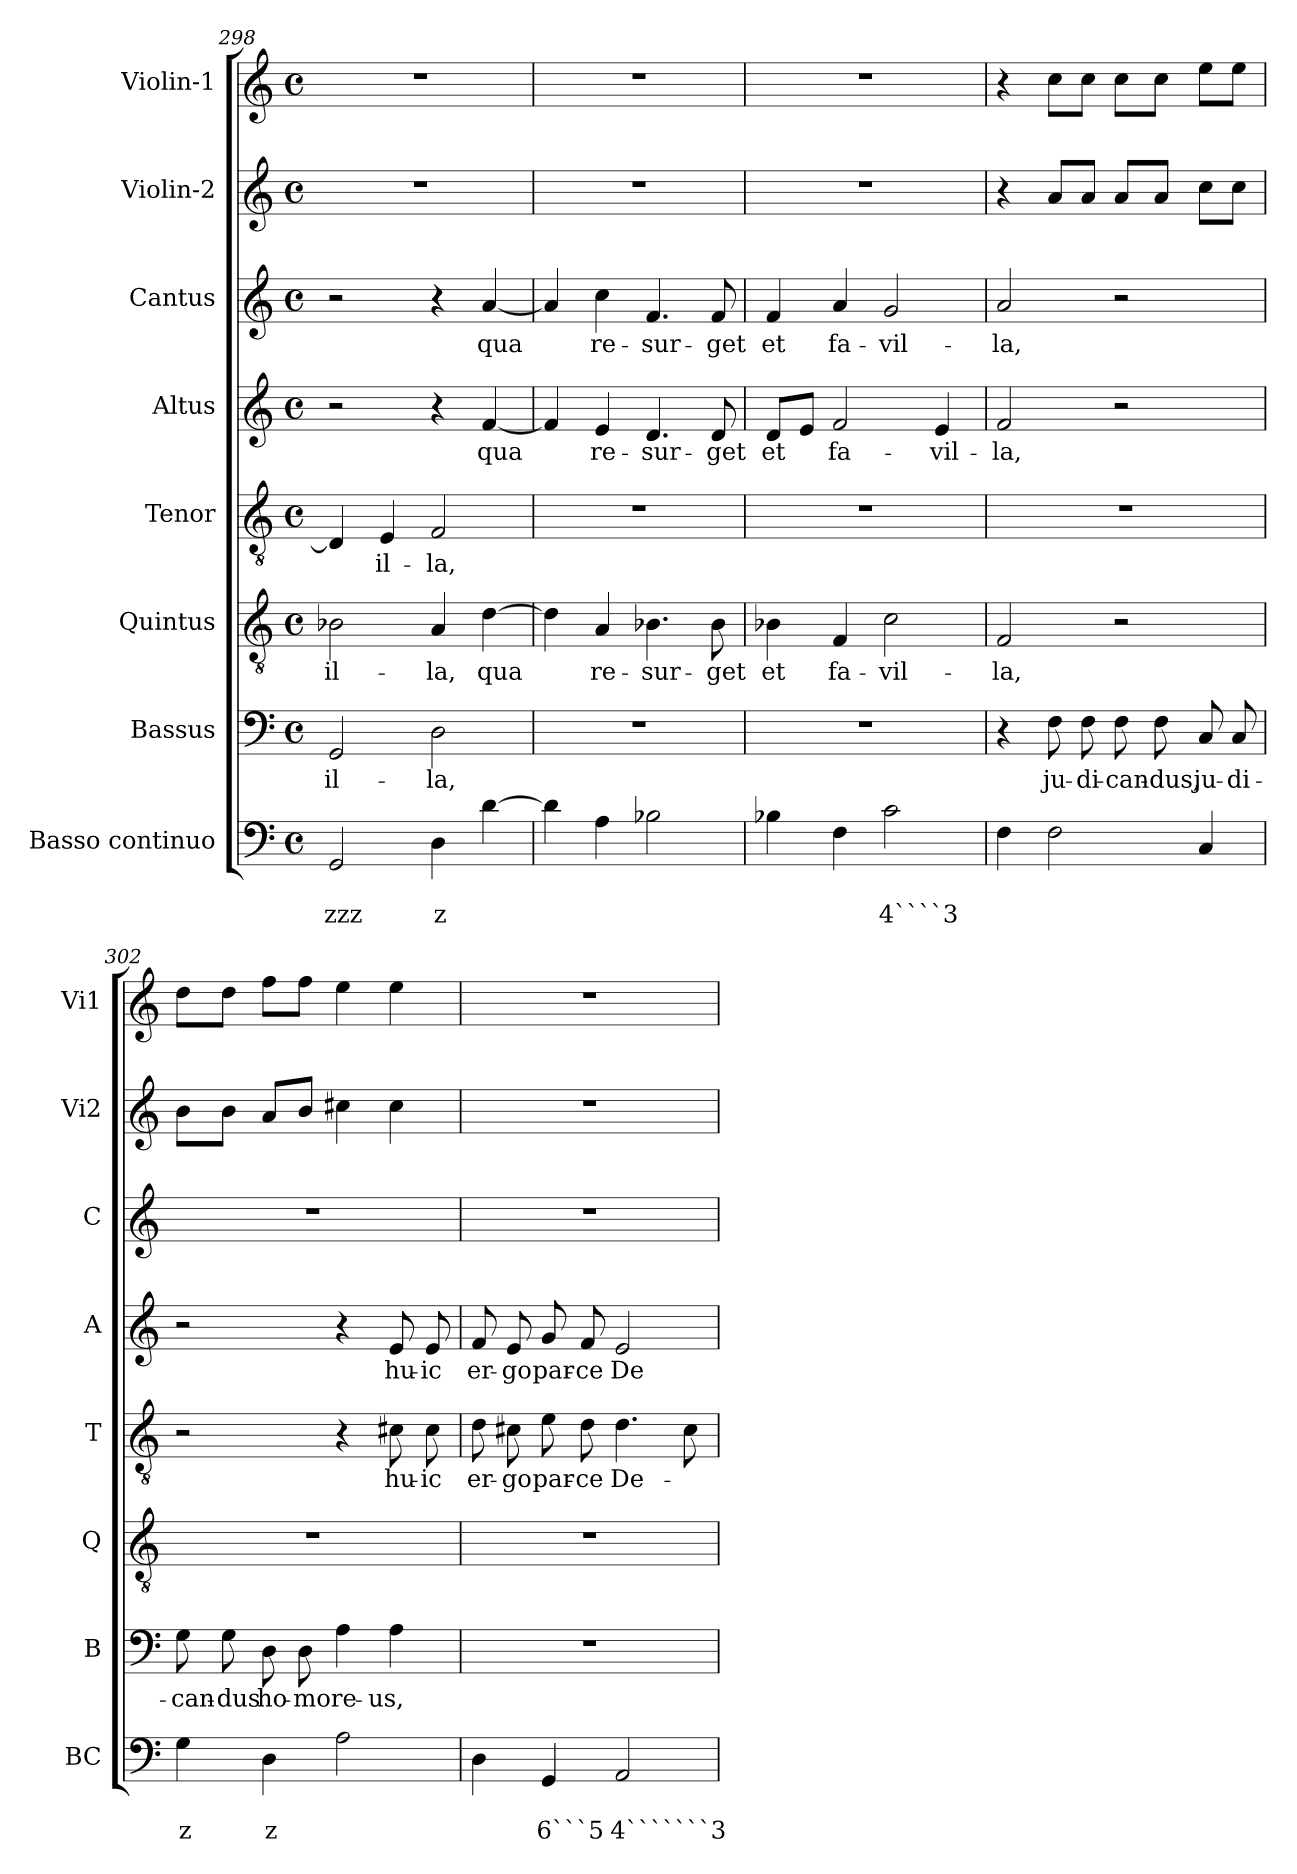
**kern	**text	**text	**kern	**text	**kern	**text	**kern	**text	**kern	**text	**kern	**text	**kern	**kern
*part8	*part8	*part8	*part7	*part7	*part6	*part6	*part5	*part5	*part4	*part4	*part3	*part3	*part2	*part1
*staff8	*staff8	*staff8	*staff7	*staff7	*staff6	*staff6	*staff5	*staff5	*staff4	*staff4	*staff3	*staff3	*staff2	*staff1
*I"Basso continuo	*	*	*I"Bassus	*	*I"Quintus	*	*I"Tenor	*	*I"Altus	*	*I"Cantus	*	*I"Violin-2	*I"Violin-1
*I'BC	*	*	*I'B	*	*I'Q	*	*I'T	*	*I'A	*	*I'C	*	*I'Vi2	*I'Vi1
*clefF4	*	*	*clefF4	*	*clefGv2	*	*clefGv2	*	*clefG2	*	*clefG2	*	*clefG2	*clefG2
*k[]	*	*	*k[]	*	*k[]	*	*k[]	*	*k[]	*	*k[]	*	*k[]	*k[]
*C:	*	*	*C:	*	*C:	*	*C:	*	*C:	*	*C:	*	*C:	*C:
*M4/4	*	*	*M4/4	*	*M4/4	*	*M4/4	*	*M4/4	*	*M4/4	*	*M4/4	*M4/4
*met(c)	*	*	*met(c)	*	*met(c)	*	*met(c)	*	*met(c)	*	*met(c)	*	*met(c)	*met(c)
=298	=298	=298	=298	=298	=298	=298	=298	=298	=298	=298	=298	=298	=298	=298
!	!	!LO:LY:b	!	!LO:LY:b	!	!LO:LY:b	!	!	!	!	!	!	!	!
2GG/	.	zzz	2GG/	il-	2B-X\	il-	4D/]	.	2r	.	2r	.	1r	1r
!	!	!	!	!	!	!	!	!LO:LY:b	!	!	!	!	!	!
.	.	.	.	.	.	.	4E/	il-	.	.	.	.	.	.
!	!	!LO:LY:b	!	!LO:LY:b	!	!LO:LY:b	!	!LO:LY:b	!	!	!	!	!	!
4D\	.	z	2D\	-la,	4A/	-la,	2F/	-la,	4r	.	4r	.	.	.
!	!	!	!	!	!	!LO:LY:b	!	!	!	!LO:LY:b	!	!LO:LY:b	!	!
[4d\	.	.	.	.	[4d\	qua	.	.	[4f/	qua	[4a/	qua	.	.
=299	=299	=299	=299	=299	=299	=299	=299	=299	=299	=299	=299	=299	=299	=299
4d\]	.	.	1r	.	4d\]	.	1r	.	4f/]	.	4a/]	.	1r	1r
!	!	!	!	!	!	!LO:LY:b	!	!	!	!LO:LY:b	!	!LO:LY:b	!	!
4A\	.	.	.	.	4A/	re-	.	.	4e/	re-	4cc\	re-	.	.
!	!	!	!	!	!	!LO:LY:b	!	!	!	!LO:LY:b	!	!LO:LY:b	!	!
2B-X\	.	.	.	.	4.B-X\	-sur-	.	.	4.d/	-sur-	4.f/	-sur-	.	.
!	!	!	!	!	!	!LO:LY:b	!	!	!	!LO:LY:b	!	!LO:LY:b	!	!
.	.	.	.	.	8B-\	-get	.	.	8d/	-get	8f/	-get	.	.
=300	=300	=300	=300	=300	=300	=300	=300	=300	=300	=300	=300	=300	=300	=300
!	!	!	!	!	!	!LO:LY:b	!	!	!	!LO:LY:b	!	!LO:LY:b	!	!
4B-X\	.	.	1r	.	4B-X\	et	1r	.	8d/L	et	4f/	et	1r	1r
.	.	.	.	.	.	.	.	.	8e/J	.	.	.	.	.
!	!	!	!	!	!	!LO:LY:b	!	!	!	!LO:LY:b	!	!LO:LY:b	!	!
4F\	.	.	.	.	4F/	fa-	.	.	2f/	fa-	4a/	fa-	.	.
!	!	!LO:LY:b	!	!	!	!LO:LY:b	!	!	!	!	!	!LO:LY:b	!	!
2c\	.	4````3	.	.	2c\	-vil-	.	.	.	.	2g/	-vil-	.	.
!	!	!	!	!	!	!	!	!	!	!LO:LY:b	!	!	!	!
.	.	.	.	.	.	.	.	.	4e/	-vil-	.	.	.	.
!!LO:LB:g=z
=301	=301	=301	=301	=301	=301	=301	=301	=301	=301	=301	=301	=301	=301	=301
!	!	!	!	!	!	!LO:LY:b	!	!	!	!LO:LY:b	!	!LO:LY:b	!	!
4F\	.	.	4r	.	2F/	-la,	1r	.	2f/	-la,	2a/	-la,	4r	4r
!	!	!	!	!LO:LY:b	!	!	!	!	!	!	!	!	!	!
2F\	.	.	8F\	ju-	.	.	.	.	.	.	.	.	8a/L	8cc\L
!	!	!	!	!LO:LY:b	!	!	!	!	!	!	!	!	!	!
.	.	.	8F\	-di-	.	.	.	.	.	.	.	.	8a/J	8cc\J
!	!	!	!	!LO:LY:b	!	!	!	!	!	!	!	!	!	!
.	.	.	8F\	-can-	2r	.	.	.	2r	.	2r	.	8a/L	8cc\L
!	!	!	!	!LO:LY:b	!	!	!	!	!	!	!	!	!	!
.	.	.	8F\	-dus,	.	.	.	.	.	.	.	.	8a/J	8cc\J
!	!	!	!	!LO:LY:b	!	!	!	!	!	!	!	!	!	!
4C/	.	.	8C/	ju-	.	.	.	.	.	.	.	.	8cc\L	8ee\L
!	!	!	!	!LO:LY:b	!	!	!	!	!	!	!	!	!	!
.	.	.	8C/	-di-	.	.	.	.	.	.	.	.	8cc\J	8ee\J
=302	=302	=302	=302	=302	=302	=302	=302	=302	=302	=302	=302	=302	=302	=302
!	!	!LO:LY:b	!	!LO:LY:b	!	!	!	!	!	!	!	!	!	!
4G\	.	z	8G\	-can-	1r	.	2r	.	2r	.	1r	.	8b\L	8dd\L
!	!	!	!	!LO:LY:b	!	!	!	!	!	!	!	!	!	!
.	.	.	8G\	-dus	.	.	.	.	.	.	.	.	8b\J	8dd\J
!	!	!LO:LY:b	!	!LO:LY:b	!	!	!	!	!	!	!	!	!	!
4D\	.	z	8D\	ho-	.	.	.	.	.	.	.	.	8a/L	8ff\L
!	!	!	!	!LO:LY:b	!	!	!	!	!	!	!	!	!	!
.	.	.	8D\	-mo	.	.	.	.	.	.	.	.	8b/J	8ff\J
!	!	!	!	!LO:LY:b	!	!	!	!	!	!	!	!	!	!
2A\	.	.	4A\	re-	.	.	4r	.	4r	.	.	.	4cc#X\	4ee\
!	!	!	!	!LO:LY:b	!	!	!	!LO:LY:b	!	!LO:LY:b	!	!	!	!
.	.	.	4A\	-us,	.	.	8c#X\	hu-	8e/	hu-	.	.	4cc#\	4ee\
!	!	!	!	!	!	!	!	!LO:LY:b	!	!LO:LY:b	!	!	!	!
.	.	.	.	.	.	.	8c#\	-ic	8e/	-ic	.	.	.	.
=303	=303	=303	=303	=303	=303	=303	=303	=303	=303	=303	=303	=303	=303	=303
!	!	!	!	!	!	!	!	!LO:LY:b	!	!LO:LY:b	!	!	!	!
4D\	.	.	1r	.	1r	.	8d\	er-	8f/	er-	1r	.	1r	1r
!	!	!	!	!	!	!	!	!LO:LY:b	!	!LO:LY:b	!	!	!	!
.	.	.	.	.	.	.	8c#X\	-go	8e/	-go	.	.	.	.
!	!	!LO:LY:b	!	!	!	!	!	!LO:LY:b	!	!LO:LY:b	!	!	!	!
4GG/	.	6```5	.	.	.	.	8e\	par-	8g/	par-	.	.	.	.
!	!	!	!	!	!	!	!	!LO:LY:b	!	!LO:LY:b	!	!	!	!
.	.	.	.	.	.	.	8d\	-ce	8f/	-ce	.	.	.	.
!	!	!LO:LY:b	!	!	!	!	!	!LO:LY:b	!	!LO:LY:b	!	!	!	!
2AA/	.	4```````3	.	.	.	.	4.d\	De-	2e/	De-	.	.	.	.
.	.	.	.	.	.	.	8c#\	.	.	.	.	.	.	.
=	=	=	=	=	=	=	=	=	=	=	=	=	=	=
*-	*-	*-	*-	*-	*-	*-	*-	*-	*-	*-	*-	*-	*-	*-
